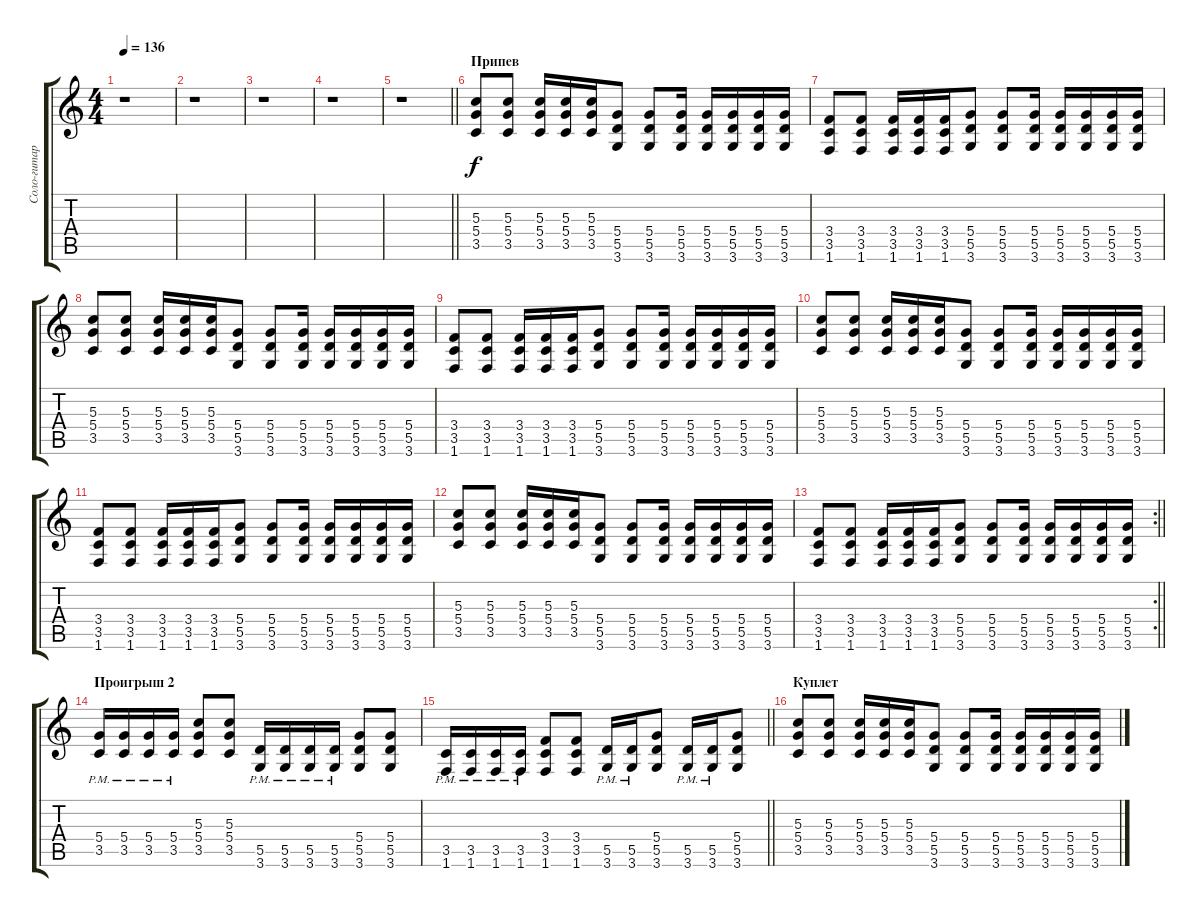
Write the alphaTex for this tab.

\track ("Соло-гитара" "Соло-гитар") {instrument overdrivenguitar}
\staff {score tabs}
\tuning (E4 B3 G3 D3 A2 E2) {hide}
\ts (4 4)
\tempo 136
\clef g2
\ks c
r.1{dy f} |
r.1 |
r.1 |
r.1 |
\barLineRight lightlight
r.1 |
\section ("" "Припев")
(5.3 5.4 3.5).8 (5.3 5.4 3.5).8 (5.3 5.4 3.5).16 (5.3 5.4 3.5).16 (5.3 5.4 3.5).16 (5.4 5.5 3.6).8 (5.4 5.5 3.6).8 (5.4 5.5 3.6).16 (5.4 5.5 3.6).16 (5.4 5.5 3.6).16 (5.4 5.5 3.6).16 (5.4 5.5 3.6).16 |
(3.4 3.5 1.6).8 (3.4 3.5 1.6).8 (3.4 3.5 1.6).16 (3.4 3.5 1.6).16 (3.4 3.5 1.6).16 (5.4 5.5 3.6).8 (5.4 5.5 3.6).8 (5.4 5.5 3.6).16 (5.4 5.5 3.6).16 (5.4 5.5 3.6).16 (5.4 5.5 3.6).16 (5.4 5.5 3.6).16 |
(5.3 5.4 3.5).8 (5.3 5.4 3.5).8 (5.3 5.4 3.5).16 (5.3 5.4 3.5).16 (5.3 5.4 3.5).16 (5.4 5.5 3.6).8 (5.4 5.5 3.6).8 (5.4 5.5 3.6).16 (5.4 5.5 3.6).16 (5.4 5.5 3.6).16 (5.4 5.5 3.6).16 (5.4 5.5 3.6).16 |
(3.4 3.5 1.6).8 (3.4 3.5 1.6).8 (3.4 3.5 1.6).16 (3.4 3.5 1.6).16 (3.4 3.5 1.6).16 (5.4 5.5 3.6).8 (5.4 5.5 3.6).8 (5.4 5.5 3.6).16 (5.4 5.5 3.6).16 (5.4 5.5 3.6).16 (5.4 5.5 3.6).16 (5.4 5.5 3.6).16 |
(5.3 5.4 3.5).8 (5.3 5.4 3.5).8 (5.3 5.4 3.5).16 (5.3 5.4 3.5).16 (5.3 5.4 3.5).16 (5.4 5.5 3.6).8 (5.4 5.5 3.6).8 (5.4 5.5 3.6).16 (5.4 5.5 3.6).16 (5.4 5.5 3.6).16 (5.4 5.5 3.6).16 (5.4 5.5 3.6).16 |
(3.4 3.5 1.6).8 (3.4 3.5 1.6).8 (3.4 3.5 1.6).16 (3.4 3.5 1.6).16 (3.4 3.5 1.6).16 (5.4 5.5 3.6).8 (5.4 5.5 3.6).8 (5.4 5.5 3.6).16 (5.4 5.5 3.6).16 (5.4 5.5 3.6).16 (5.4 5.5 3.6).16 (5.4 5.5 3.6).16 |
(5.3 5.4 3.5).8 (5.3 5.4 3.5).8 (5.3 5.4 3.5).16 (5.3 5.4 3.5).16 (5.3 5.4 3.5).16 (5.4 5.5 3.6).8 (5.4 5.5 3.6).8 (5.4 5.5 3.6).16 (5.4 5.5 3.6).16 (5.4 5.5 3.6).16 (5.4 5.5 3.6).16 (5.4 5.5 3.6).16 |
\rc 2
\barLineRight lightlight
(3.4 3.5 1.6).8 (3.4 3.5 1.6).8 (3.4 3.5 1.6).16 (3.4 3.5 1.6).16 (3.4 3.5 1.6).16 (5.4 5.5 3.6).8 (5.4 5.5 3.6).8 (5.4 5.5 3.6).16 (5.4 5.5 3.6).16 (5.4 5.5 3.6).16 (5.4 5.5 3.6).16 (5.4 5.5 3.6).16 |
\section ("" "Проигрыш 2")
(5.4{pm} 3.5{pm}).16 (5.4{pm} 3.5{pm}).16 (5.4{pm} 3.5{pm}).16 (5.4{pm} 3.5{pm}).16 (5.3 5.4 3.5).8 (5.3 5.4 3.5).8 (5.5{pm} 3.6{pm}).16 (5.5{pm} 3.6{pm}).16 (5.5{pm} 3.6{pm}).16 (5.5{pm} 3.6{pm}).16 (5.4 5.5 3.6).8 (5.4 5.5 3.6).8 |
\barLineRight lightlight
(3.5{pm} 1.6{pm}).16 (3.5{pm} 1.6{pm}).16 (3.5{pm} 1.6{pm}).16 (3.5{pm} 1.6{pm}).16 (3.4 3.5 1.6).8 (3.4 3.5 1.6).8 (5.5{pm} 3.6{pm}).16 (5.5{pm} 3.6{pm}).16 (5.4 5.5 3.6).8 (5.5{pm} 3.6{pm}).16 (5.5{pm} 3.6{pm}).16 (5.4 5.5 3.6).8 |
\section ("" "Куплет")
(5.3 5.4 3.5).8 (5.3 5.4 3.5).8 (5.3 5.4 3.5).16 (5.3 5.4 3.5).16 (5.3 5.4 3.5).16 (5.4 5.5 3.6).8 (5.4 5.5 3.6).8 (5.4 5.5 3.6).16 (5.4 5.5 3.6).16 (5.4 5.5 3.6).16 (5.4 5.5 3.6).16 (5.4 5.5 3.6).16
